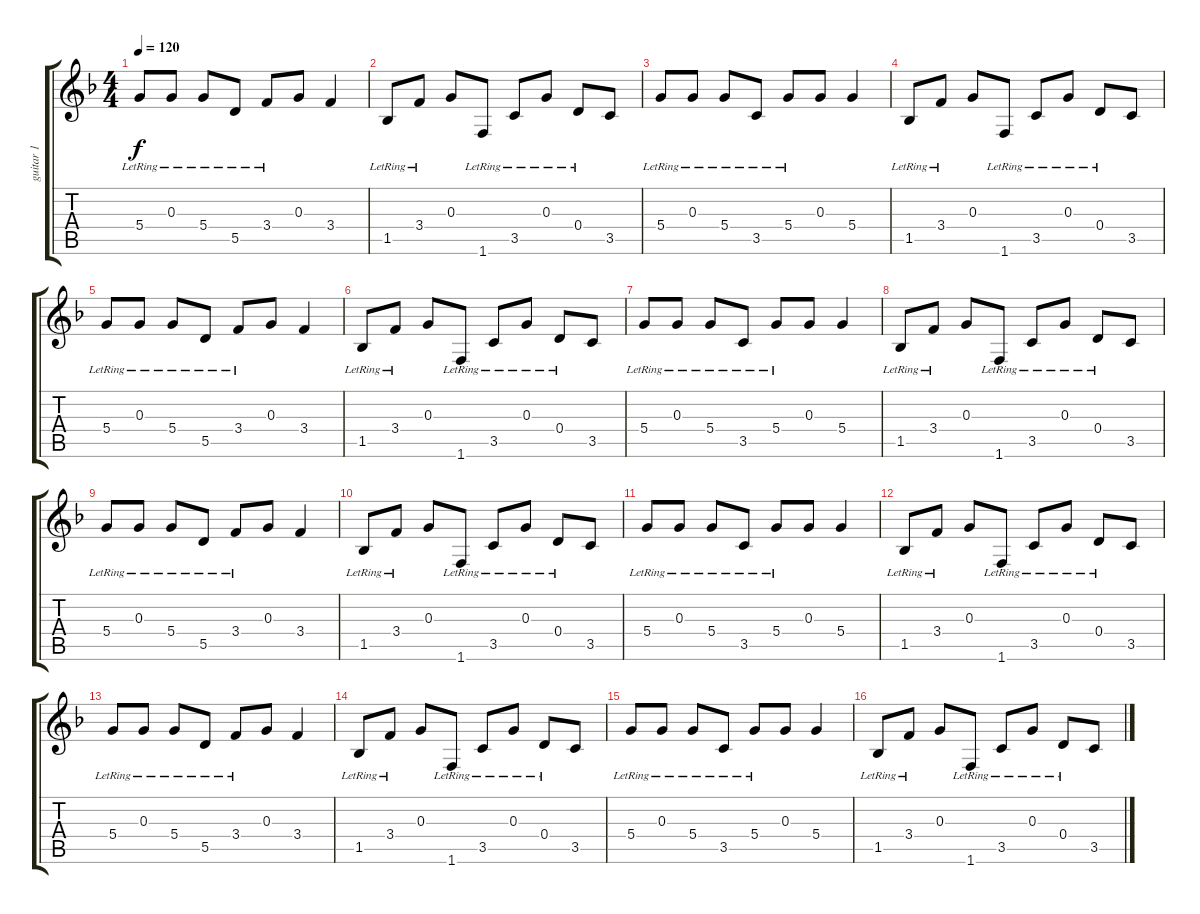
\track ("guitar 1" "guitar 1") {instrument electricguitarjazz}
\staff {score tabs}
\tuning (E4 B3 G3 D3 A2 E2) {hide}
\ts (4 4)
\tempo 120
\clef g2
\ks f
5.4{lr}.8{dy f} 0.3{lr}.8 5.4{lr}.8 5.5{lr}.8 3.4{lr}.8 0.3.8 3.4.4 |
1.5{lr}.8 3.4{lr}.8 0.3.8 1.6{lr}.8 3.5{lr}.8 0.3{lr}.8 0.4{lr}.8 3.5.8 |
5.4{lr}.8 0.3{lr}.8 5.4{lr}.8 3.5{lr}.8 5.4{lr}.8 0.3.8 5.4.4 |
1.5{lr}.8 3.4{lr}.8 0.3.8 1.6{lr}.8 3.5{lr}.8 0.3{lr}.8 0.4{lr}.8 3.5.8 |
5.4{lr}.8 0.3{lr}.8 5.4{lr}.8 5.5{lr}.8 3.4{lr}.8 0.3.8 3.4.4 |
1.5{lr}.8 3.4{lr}.8 0.3.8 1.6{lr}.8 3.5{lr}.8 0.3{lr}.8 0.4{lr}.8 3.5.8 |
5.4{lr}.8 0.3{lr}.8 5.4{lr}.8 3.5{lr}.8 5.4{lr}.8 0.3.8 5.4.4 |
1.5{lr}.8 3.4{lr}.8 0.3.8 1.6{lr}.8 3.5{lr}.8 0.3{lr}.8 0.4{lr}.8 3.5.8 |
5.4{lr}.8 0.3{lr}.8 5.4{lr}.8 5.5{lr}.8 3.4{lr}.8 0.3.8 3.4.4 |
1.5{lr}.8 3.4{lr}.8 0.3.8 1.6{lr}.8 3.5{lr}.8 0.3{lr}.8 0.4{lr}.8 3.5.8 |
5.4{lr}.8 0.3{lr}.8 5.4{lr}.8 3.5{lr}.8 5.4{lr}.8 0.3.8 5.4.4 |
1.5{lr}.8 3.4{lr}.8 0.3.8 1.6{lr}.8 3.5{lr}.8 0.3{lr}.8 0.4{lr}.8 3.5.8 |
5.4{lr}.8 0.3{lr}.8 5.4{lr}.8 5.5{lr}.8 3.4{lr}.8 0.3.8 3.4.4 |
1.5{lr}.8 3.4{lr}.8 0.3.8 1.6{lr}.8 3.5{lr}.8 0.3{lr}.8 0.4{lr}.8 3.5.8 |
5.4{lr}.8 0.3{lr}.8 5.4{lr}.8 3.5{lr}.8 5.4{lr}.8 0.3.8 5.4.4 |
1.5{lr}.8 3.4{lr}.8 0.3.8 1.6{lr}.8 3.5{lr}.8 0.3{lr}.8 0.4{lr}.8 3.5.8
